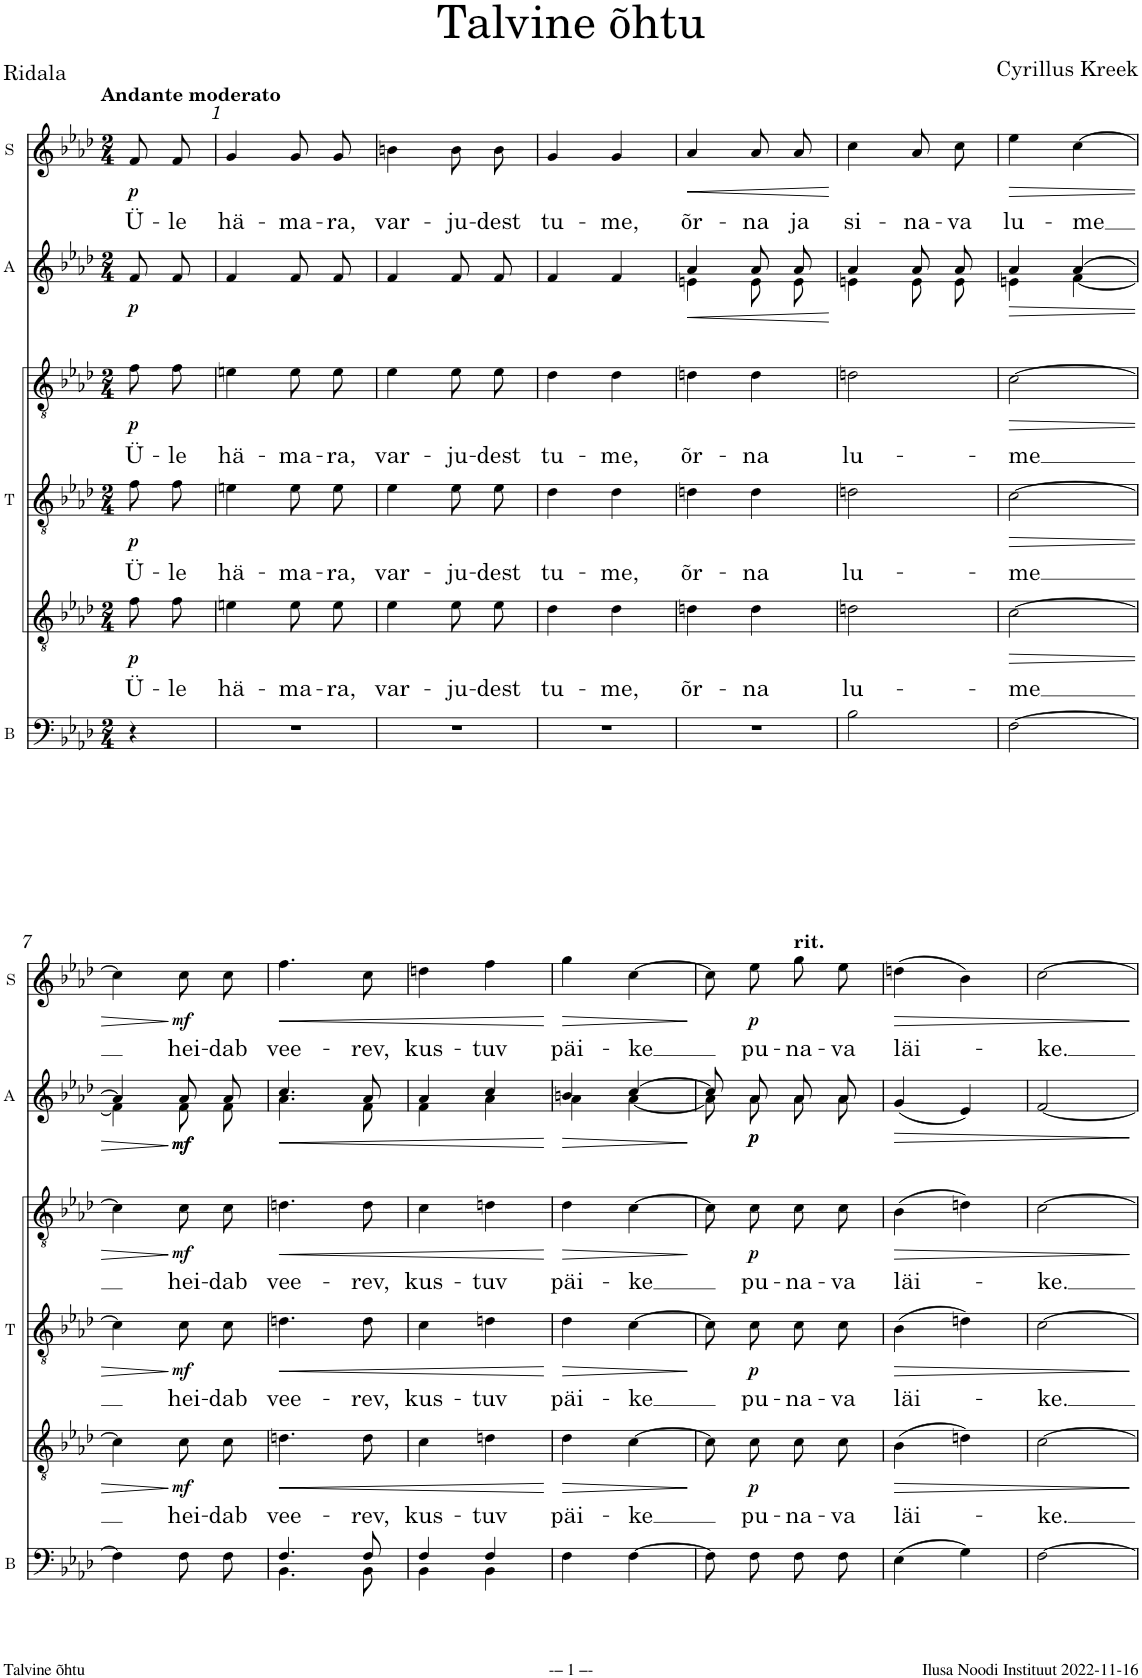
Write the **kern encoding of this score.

**kern	**text	**kern	**text	**kern	**text	**kern	**text	**dynam	**kern	**text	**dynam	**kern	**text	**dynam
*part4	*part4	*part3	*part3	*part3	*part3	*part3	*part3	*part3	*part2	*part2	*part2	*part1	*part1	*part1
*staff6	*staff6	*staff5	*staff5	*staff4	*staff4	*staff3	*staff3	*staff3/4/5	*staff2	*staff2	*staff2	*staff1	*staff1	*staff1
*I"B	*	*I"T	*	*	*	*	*	*	*I"A	*	*	*I"S	*	*
*I'B	*	*I'T	*	*	*	*	*	*	*I'A	*	*	*I'S	*	*
*clefF4	*	*clefGv2	*	*clefGv2	*	*clefGv2	*	*	*clefG2	*	*	*clefG2	*	*
*	*	*	*	*	*	*	*	*	*Trd1c2	*	*	*	*	*
*k[b-e-a-d-]	*	*k[b-e-a-d-]	*	*k[b-e-a-d-]	*	*k[b-e-a-d-]	*	*	*k[b-e-a-d-]	*	*	*k[b-e-a-d-]	*	*
*M2/4	*	*M2/4	*	*M2/4	*	*M2/4	*	*	*M2/4	*	*	*M2/4	*	*
=	=	=	=	=	=	=	=	=	=	=	=	=	=	=
!	!	!	!	!	!	!	!	!	!	!	!	!LO:TX:a:B:t=Andante moderato	!	!
!	!	!	!LO:LY:b	!	!LO:LY:b	!	!LO:LY:b	!LO:DY:b=3	!	!LO:LY:b	!	!	!LO:LY:b	!
!	!	!	!	!	!	!	!	!LO:DY:n=1:b=2	!	!	!	!	!	!
!	!	!	!	!	!	!	!	!LO:DY:n=2:b	!	!	!LO:DY:b	!	!	!LO:DY:b
4r	.	8f\L	Ü-	8f\L	Ü-	8f\L	Ü-	p p p	8f/L	Ü-	p	8f/L	Ü-	p
!	!	!	!LO:LY:b	!	!LO:LY:b	!	!LO:LY:b	!	!	!LO:LY:b	!	!	!LO:LY:b	!
.	.	8f\J	-le	8f\J	-le	8f\J	-le	.	8f/J	-le	.	8f/J	-le	.
=1	=1	=1	=1	=1	=1	=1	=1	=1	=1	=1	=1	=1	=1	=1
!	!	!	!LO:LY:b	!	!LO:LY:b	!	!LO:LY:b	!	!	!LO:LY:b	!	!	!LO:LY:b	!
2r	.	4en\	hä-	4en\	hä-	4en\	hä-	.	4f/	hä-	.	4g/	hä-	.
!	!	!	!LO:LY:b	!	!LO:LY:b	!	!LO:LY:b	!	!	!LO:LY:b	!	!	!LO:LY:b	!
.	.	8e\L	-ma-	8e\L	-ma-	8e\L	-ma-	.	8f/L	-ma-	.	8g/L	-ma-	.
!	!	!	!LO:LY:b	!	!LO:LY:b	!	!LO:LY:b	!	!	!LO:LY:b	!	!	!LO:LY:b	!
.	.	8e\J	-ra,	8e\J	-ra,	8e\J	-ra,	.	8f/J	-ra,	.	8g/J	-ra,	.
=2	=2	=2	=2	=2	=2	=2	=2	=2	=2	=2	=2	=2	=2	=2
!	!	!	!LO:LY:b	!	!LO:LY:b	!	!LO:LY:b	!	!	!LO:LY:b	!	!	!LO:LY:b	!
2r	.	4e-\	var-	4e-\	var-	4e-\	var-	.	4f/	var-	.	4bn\	var-	.
!	!	!	!LO:LY:b	!	!LO:LY:b	!	!LO:LY:b	!	!	!LO:LY:b	!	!	!LO:LY:b	!
.	.	8e-\L	-ju-	8e-\L	-ju-	8e-\L	-ju-	.	8f/L	-ju-	.	8b\L	-ju-	.
!	!	!	!LO:LY:b	!	!LO:LY:b	!	!LO:LY:b	!	!	!LO:LY:b	!	!	!LO:LY:b	!
.	.	8e-\J	-dest	8e-\J	-dest	8e-\J	-dest	.	8f/J	-dest	.	8b\J	-dest	.
=3	=3	=3	=3	=3	=3	=3	=3	=3	=3	=3	=3	=3	=3	=3
!	!	!	!LO:LY:b	!	!LO:LY:b	!	!LO:LY:b	!	!	!LO:LY:b	!	!	!LO:LY:b	!
2r	.	4d-\	tu-	4d-\	tu-	4d-\	tu-	.	4f/	tu-	.	4g/	tu-	.
!	!	!	!LO:LY:b	!	!LO:LY:b	!	!LO:LY:b	!	!	!LO:LY:b	!	!	!LO:LY:b	!
.	.	4d-\	-me,	4d-\	-me,	4d-\	-me,	.	4f/	-me,	.	4g/	-me,	.
=4	=4	=4	=4	=4	=4	=4	=4	=4	=4	=4	=4	=4	=4	=4
!	!	!	!LO:LY:b	!	!LO:LY:b	!	!LO:LY:b	!	!	!LO:LY:b	!LO:HP:b	!	!LO:LY:b	!LO:HP:b
*	*	*	*	*	*	*	*	*	*^	*	*	*	*	*
2r	.	4dn\	õr-	4dn\	õr-	4dn\	õr-	.	4a-/	4en\	õr-	<	4a-/	õr-	<
!	!	!	!LO:LY:b	!	!LO:LY:b	!	!LO:LY:b	!	!	!	!LO:LY:b	!	!	!LO:LY:b	!
.	.	4d\	-na	4d\	-na	4d\	-na	.	8a-/L	8e\L	-na	.	8a-/L	-na	.
!	!	!	!	!	!	!	!	!	!	!	!LO:LY:b	!	!	!LO:LY:b	!
.	.	.	.	.	.	.	.	.	8a-/J	8e\J	ja	.	8a-/J	ja	.
*	*	*	*	*	*	*	*	*	*v	*v	*	*	*	*	*
.	.	.	.	.	.	.	.	.	.	.	[	.	.	[
=5	=5	=5	=5	=5	=5	=5	=5	=5	=5	=5	=5	=5	=5	=5
!	!LO:LY:b	!	!LO:LY:b	!	!LO:LY:b	!	!LO:LY:b	!	!	!LO:LY:b	!	!	!LO:LY:b	!
*	*	*	*	*	*	*	*	*	*^	*	*	*	*	*
2B-\	lu-	2dn\	lu-	2dn\	lu-	2dn\	lu-	.	4a-/	4en\	si-	.	4cc\	si-	.
!	!	!	!	!	!	!	!	!	!	!	!LO:LY:b	!	!	!LO:LY:b	!
.	.	.	.	.	.	.	.	.	8a-/L	8e\L	-na-	.	8a-\L	-na-	.
!	!	!	!	!	!	!	!	!	!	!	!LO:LY:b	!	!	!LO:LY:b	!
.	.	.	.	.	.	.	.	.	8a-/J	8e\J	-va	.	8cc\J	-va	.
=6	=6	=6	=6	=6	=6	=6	=6	=6	=6	=6	=6	=6	=6	=6	=6
!	!LO:LY:b	!	!LO:LY:b	!	!LO:LY:b	!	!LO:LY:b	!LO:HP:b	!	!	!LO:LY:b	!LO:HP:b	!	!LO:LY:b	!LO:HP:b
[2F\	-me	[2c\	-me	[2c\	-me	[2c\	-me	>	4a-/	4en\	lu-	>	4ee-\	lu-	>
!	!	!	!	!	!	!	!	!	!	!	!LO:LY:b	!	!	!LO:LY:b	!
.	.	.	.	.	.	.	.	.	[4a-/	[4f\	-me	.	[4cc\	-me	.
!!LO:LB:g=z
=7	=7	=7	=7	=7	=7	=7	=7	=7	=7	=7	=7	=7	=7	=7	=7
4F\]	.	4c\]	.	4c\]	.	4c\]	.	.	4a-/]	4f\]	.	.	4cc\]	.	.
!	!LO:LY:b	!	!LO:LY:b	!	!LO:LY:b	!	!LO:LY:b	!LO:DY:n=1:b=3	!	!	!LO:LY:b	!	!	!LO:LY:b	!
!	!	!	!	!	!	!	!	!LO:DY:n=2:b=2	!	!	!	!	!	!	!
!	!	!	!	!	!	!	!	!LO:DY:n=3:b	!	!	!	!LO:DY:n=1:b	!	!	!
!	!	!	!	!	!	!	!	!	!	!	!	!LO:DY:n=2:b	!	!	!LO:DY:n=1:b
8F\L	hei-	8c\L	hei-	8c\L	hei-	8c\L	hei-	] mf mf mf	8a-/L	8f\L	hei-	] mf mf	8cc\L	hei-	] mf
!	!LO:LY:b	!	!LO:LY:b	!	!LO:LY:b	!	!LO:LY:b	!	!	!	!LO:LY:b	!	!	!LO:LY:b	!
8F\J	-dab	8c\J	-dab	8c\J	-dab	8c\J	-dab	.	8a-/J	8f\J	-dab	.	8cc\J	-dab	.
=8	=8	=8	=8	=8	=8	=8	=8	=8	=8	=8	=8	=8	=8	=8	=8
!	!LO:LY:b	!	!LO:LY:b	!	!LO:LY:b	!	!LO:LY:b	!LO:HP:b	!	!	!LO:LY:b	!LO:HP:b	!	!LO:LY:b	!LO:HP:b
*^	*	*	*	*	*	*	*	*	*	*	*	*	*	*	*
4.F/	4.BB-\	vee-	4.dn\	vee-	4.dn\	vee-	4.dn\	vee-	<	4.cc/	4.a-\	vee-	<	4.ff\	vee-	<
!	!	!LO:LY:b	!	!LO:LY:b	!	!LO:LY:b	!	!LO:LY:b	!	!	!	!LO:LY:b	!	!	!LO:LY:b	!
8F/	8BB-\	-rev,	8d\	-rev,	8d\	-rev,	8d\	-rev,	.	8a-/	8f\	-rev,	.	8cc\	-rev,	.
=9	=9	=9	=9	=9	=9	=9	=9	=9	=9	=9	=9	=9	=9	=9	=9	=9
!	!	!LO:LY:b	!	!LO:LY:b	!	!LO:LY:b	!	!LO:LY:b	!	!	!	!LO:LY:b	!	!	!LO:LY:b	!
4F/	4BB-\	kus-	4c\	kus-	4c\	kus-	4c\	kus-	.	4a-/	4f\	kus-	.	4ddn\	kus-	.
!	!	!LO:LY:b	!	!LO:LY:b	!	!LO:LY:b	!	!LO:LY:b	!	!	!	!LO:LY:b	!	!	!LO:LY:b	!
4F/	4BB-\	-tuv	4dn\	-tuv	4dn\	-tuv	4dn\	-tuv	.	4cc/	4a-\	-tuv	.	4ff\	-tuv	.
*v	*v	*	*	*	*	*	*	*	*	*v	*v	*	*	*	*	*
.	.	.	.	.	.	.	.	[	.	.	[	.	.	[
=10	=10	=10	=10	=10	=10	=10	=10	=10	=10	=10	=10	=10	=10	=10
!	!LO:LY:b	!	!LO:LY:b	!	!LO:LY:b	!	!LO:LY:b	!LO:HP:b	!	!LO:LY:b	!LO:HP:b	!	!LO:LY:b	!LO:HP:b
*	*	*	*	*	*	*	*	*	*^	*	*	*	*	*
4F\	päi-	4d-\	päi-	4d-\	päi-	4d-\	päi-	>	4bn/	4a-\	päi-	>	4gg\	päi-	>
!	!LO:LY:b	!	!LO:LY:b	!	!LO:LY:b	!	!LO:LY:b	!	!	!	!LO:LY:b	!	!	!LO:LY:b	!
[4F\	-ke	[4c\	-ke	[4c\	-ke	[4c\	-ke	.	[4cc/	[4a-\	-ke	.	[4cc\	-ke	.
*	*	*	*	*	*	*	*	*	*v	*v	*	*	*	*	*
.	.	.	.	.	.	.	.	]	.	.	]	.	.	]
=11	=11	=11	=11	=11	=11	=11	=11	=11	=11	=11	=11	=11	=11	=11
*	*	*	*	*	*	*	*	*	*^	*	*	*	*	*
8F\L]	.	8c\L]	.	8c\L]	.	8c\L]	.	.	8cc/L]	8a-\L]	.	.	8cc\L]	.	.
!	!LO:LY:b	!	!LO:LY:b	!	!LO:LY:b	!	!LO:LY:b	!LO:DY:b=3	!	!	!LO:LY:b	!	!	!LO:LY:b	!
!	!	!	!	!	!	!	!	!LO:DY:n=1:b=2	!	!	!	!	!	!	!
!	!	!	!	!	!	!	!	!LO:DY:n=2:b	!	!	!	!LO:DY:b	!	!	!
!	!	!	!	!	!	!	!	!	!	!	!	!LO:DY:n=1:b	!	!	!LO:DY:b
8F\J	pu-	8c\J	pu-	8c\J	pu-	8c\J	pu-	p p p	8a-/J	8a-\J	pu-	p p	8ee-\J	pu-	p
!	!	!	!	!	!	!	!	!	!	!	!	!	!LO:TX:a:B:t=rit.	!	!
!	!LO:LY:b	!	!LO:LY:b	!	!LO:LY:b	!	!LO:LY:b	!	!	!	!LO:LY:b	!	!	!LO:LY:b	!
8F\L	-na-	8c\L	-na-	8c\L	-na-	8c\L	-na-	.	8a-/L	8a-\L	-na-	.	8gg\L	-na-	.
!	!LO:LY:b	!	!LO:LY:b	!	!LO:LY:b	!	!LO:LY:b	!	!	!	!LO:LY:b	!	!	!LO:LY:b	!
8F\J	-va	8c\J	-va	8c\J	-va	8c\J	-va	.	8a-/J	8a-\J	-va	.	8ee-\J	-va	.
=12	=12	=12	=12	=12	=12	=12	=12	=12	=12	=12	=12	=12	=12	=12	=12
!	!LO:LY:b	!	!LO:LY:b	!	!LO:LY:b	!	!LO:LY:b	!LO:HP:b	!	!	!LO:LY:b	!LO:HP:b	!	!LO:LY:b	!LO:HP:b
*	*	*	*	*	*	*	*	*	*v	*v	*	*	*	*	*
(4E-\	läi-	4B-\	läi-	4B-\	läi-	(4B-\	läi-	>	(4g/	läi-	>	(4ddn\	läi-	>
4G\)	.	4dn\	.	4dn\	.	4dn\)	.	.	4e-/)	.	.	4b-\)	.	.
=13	=13	=13	=13	=13	=13	=13	=13	=13	=13	=13	=13	=13	=13	=13
!	!LO:LY:b	!	!LO:LY:b	!	!LO:LY:b	!	!LO:LY:b	!	!	!LO:LY:b	!	!	!LO:LY:b	!
[2F\	-ke.	[2c\	-ke.	[2c\	-ke.	[2c\	-ke.	.	[2f/	-ke.	.	[2cc\	-ke.	.
.	.	.	.	.	.	.	.	]	.	.	]	.	.	]
=	=	=	=	=	=	=	=	=	=	=	=	=	=	=
*-	*-	*-	*-	*-	*-	*-	*-	*-	*-	*-	*-	*-	*-	*-
